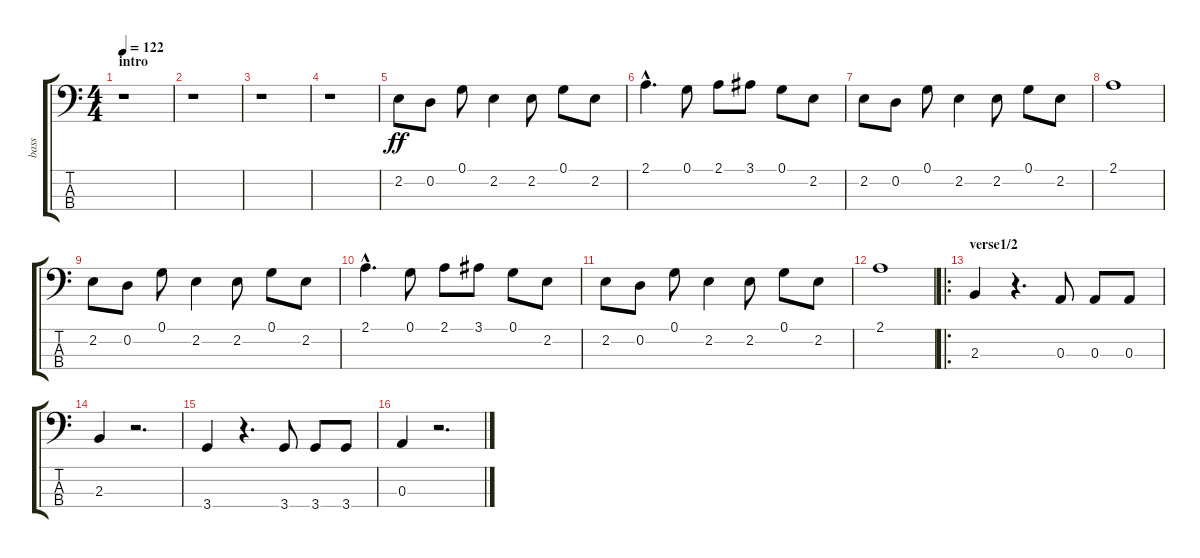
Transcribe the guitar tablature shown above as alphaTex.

\track ("bass" "bass") {instrument electricbassfinger}
\staff {score tabs}
\tuning (G2 D2 A1 E1) {hide}
\ts (4 4)
\section ("" "intro")
\tempo 122
\clef f4
\ks c
r.1{dy ff instrument electricbassfinger} |
r.1 |
r.1 |
r.1 |
2.2.8 0.2.8 0.1.8 2.2.4 2.2.8 0.1.8 2.2.8 |
2.1{hac}.4{d} 0.1.8 2.1.8 3.1.8 0.1.8 2.2.8 |
2.2.8 0.2.8 0.1.8 2.2.4 2.2.8 0.1.8 2.2.8 |
2.1.1 |
2.2.8 0.2.8 0.1.8 2.2.4 2.2.8 0.1.8 2.2.8 |
2.1{hac}.4{d} 0.1.8 2.1.8 3.1.8 0.1.8 2.2.8 |
2.2.8 0.2.8 0.1.8 2.2.4 2.2.8 0.1.8 2.2.8 |
2.1.1 |
\ro
\section ("" "verse1/2")
2.3.4 r.4{d} 0.3.8 0.3.8 0.3.8 |
2.3.4 r.2{d} |
3.4.4 r.4{d} 3.4.8 3.4.8 3.4.8 |
0.3.4 r.2{d}
